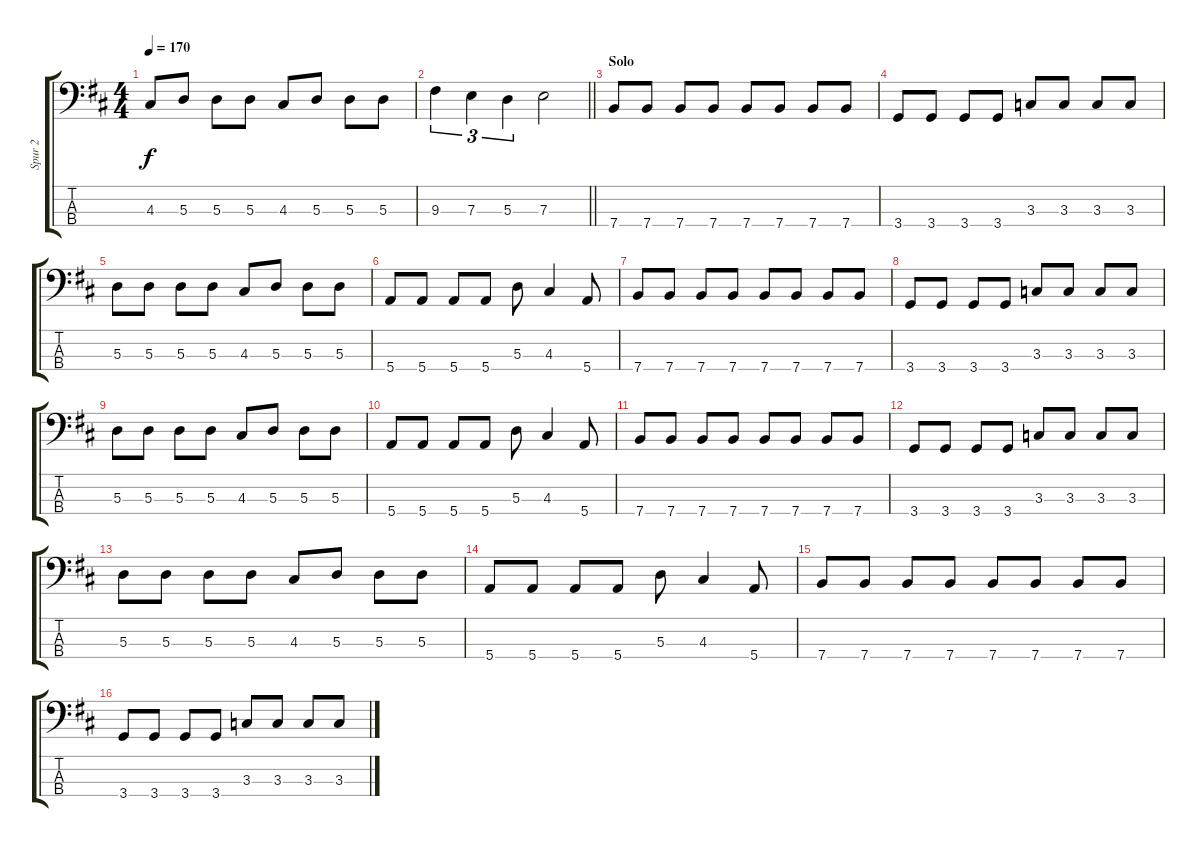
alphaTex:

\track ("Spur 2" "Spur 2") {instrument electricbasspick}
\staff {score tabs}
\tuning (G2 D2 A1 E1) {hide}
\ts (4 4)
\tempo 170
\clef f4
\ks d
4.3.8{dy f} 5.3.8 5.3.8 5.3.8 4.3.8 5.3.8 5.3.8 5.3.8 |
\barLineRight lightlight
9.3.4{tu (3 2)} 7.3.4{tu (3 2)} 5.3.4{tu (3 2)} 7.3.2 |
\section ("" "Solo")
7.4.8 7.4.8 7.4.8 7.4.8 7.4.8 7.4.8 7.4.8 7.4.8 |
3.4.8 3.4.8 3.4.8 3.4.8 3.3.8 3.3.8 3.3.8 3.3.8 |
5.3.8 5.3.8 5.3.8 5.3.8 4.3.8 5.3.8 5.3.8 5.3.8 |
5.4.8 5.4.8 5.4.8 5.4.8 5.3.8 4.3.4 5.4.8 |
7.4.8 7.4.8 7.4.8 7.4.8 7.4.8 7.4.8 7.4.8 7.4.8 |
3.4.8 3.4.8 3.4.8 3.4.8 3.3.8 3.3.8 3.3.8 3.3.8 |
5.3.8 5.3.8 5.3.8 5.3.8 4.3.8 5.3.8 5.3.8 5.3.8 |
5.4.8 5.4.8 5.4.8 5.4.8 5.3.8 4.3.4 5.4.8 |
7.4.8 7.4.8 7.4.8 7.4.8 7.4.8 7.4.8 7.4.8 7.4.8 |
3.4.8 3.4.8 3.4.8 3.4.8 3.3.8 3.3.8 3.3.8 3.3.8 |
5.3.8 5.3.8 5.3.8 5.3.8 4.3.8 5.3.8 5.3.8 5.3.8 |
5.4.8 5.4.8 5.4.8 5.4.8 5.3.8 4.3.4 5.4.8 |
7.4.8 7.4.8 7.4.8 7.4.8 7.4.8 7.4.8 7.4.8 7.4.8 |
3.4.8 3.4.8 3.4.8 3.4.8 3.3.8 3.3.8 3.3.8 3.3.8
